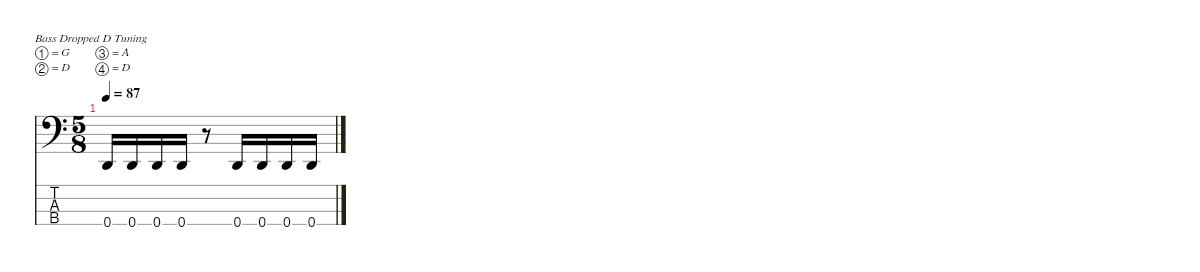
\defaultSystemsLayout 4
\hideDynamics
\bracketExtendMode nobrackets
\singleTrackTrackNamePolicy hidden
\multiTrackTrackNamePolicy hidden
\otherSystemsTrackNameOrientation horizontal
\track ("Bass" "el.bs.") {instrument electricbasspick}
\staff {score tabs}
\tuning (G2 D2 A1 D1)
\ts (5 8)
\beaming (8 3 2)
\tempo 87
\clef f4
\ks c
0.4.16{dy f beam Up} 0.4.16{beam Up} 0.4.16{beam Up} 0.4.16{beam Up} r.8{beam Up} 0.4.16{beam Up} 0.4.16{beam Up} 0.4.16{beam Up} 0.4.16{beam Up}
